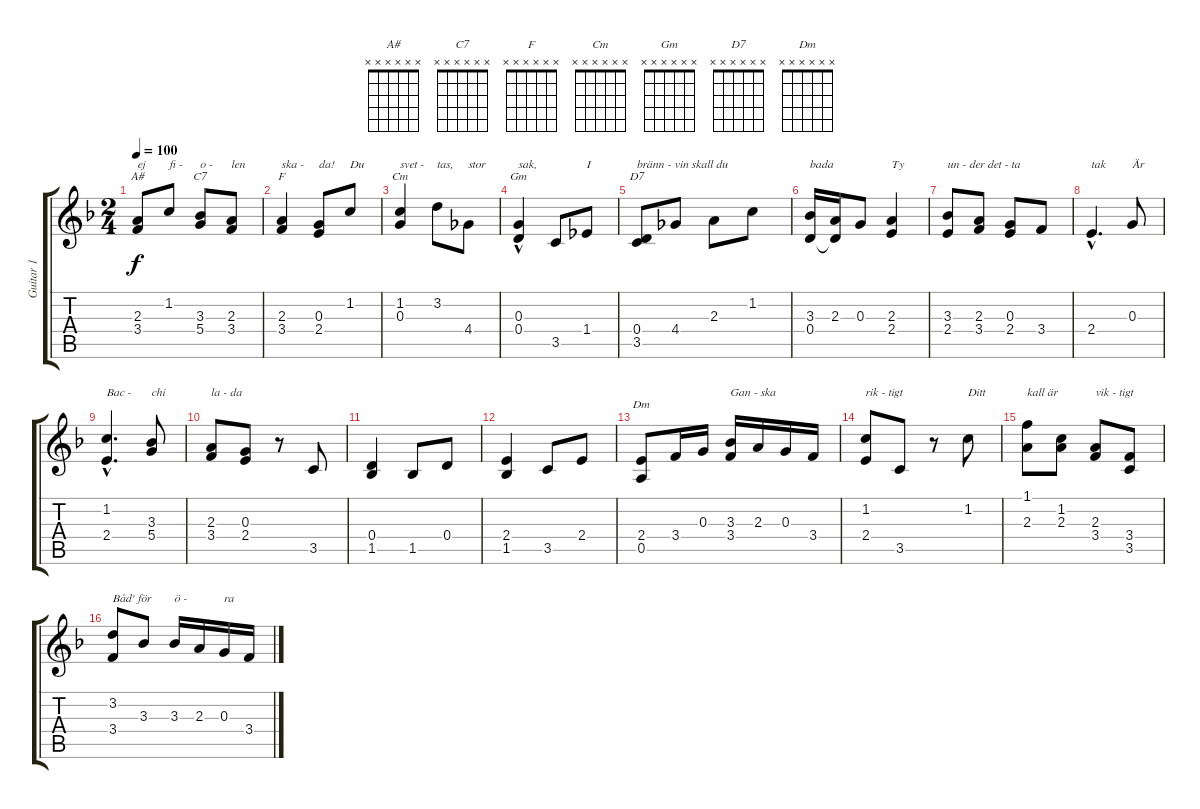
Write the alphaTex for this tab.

\track ("Guitar 1" "Guitar 1") {instrument acousticguitarnylon}
\staff {score tabs}
\tuning (E4 B3 G3 D3 A2 E2) {hide}
\chord ("A#" x x x x x x) {firstfret 0}
\chord ("C7" x x x x x x) {firstfret 0}
\chord ("F" x x x x x x) {firstfret 0}
\chord ("Cm" x x x x x x) {firstfret 0}
\chord ("Gm" x x x x x x) {firstfret 0}
\chord ("D7" x x x x x x) {firstfret 0}
\chord ("Dm" x x x x x x) {firstfret 0}
\ts (2 4)
\tempo 100
\clef g2
\ks f
(2.3 3.4).8{ch "A#" txt "ej" dy f} 1.2.8{txt "fi - "} (3.3 5.4).8{ch "C7" txt "o - "} (2.3 3.4).8{txt "len"} |
(2.3 3.4).4{ch "F" txt "ska -"} (0.3 2.4).8{txt "da!"} 1.2.8{txt "Du "} |
(1.2 0.3).4{ch "Cm" txt "svet -"} 3.2.8{txt "tas,"} 4.4.8{txt "stor"} |
(0.3{hac} 0.4).4{ch "Gm" txt "sak,"} 3.5.8 1.4.8{txt "I"} |
(0.4 3.5).8{ch "D7" txt "bränn - vin skall du"} 4.4.8 2.3.8 1.2.8 |
(3.3 0.4).16{txt "bada"} (2.3 0.4{t}).16 0.3.8 (2.3 2.4).4{txt "Ty"} |
(3.3 2.4).8{txt "un - der det - ta"} (2.3 3.4).8 (0.3 2.4).8 3.4.8 |
2.4{hac}.4{d txt "tak"} 0.3.8{txt "Är"} |
(1.2{hac} 2.4{hac}).4{d txt "Bac -"} (3.3 5.4).8{txt "chi"} |
(2.3 3.4).8{txt "la - da"} (0.3 2.4).8 r.8 3.5.8 |
(0.4 1.5).4 1.5.8 0.4.8 |
(2.4 1.5).4 3.5.8 2.4.8 |
(2.4 0.5).8{ch "Dm"} 3.4.16 0.3.16 (3.3 3.4).16{txt "Gan - ska"} 2.3.16 0.3.16 3.4.16 |
(1.2 2.4).8{txt "rik - tigt"} 3.5.8 r.8 1.2.8{txt "Ditt"} |
(1.1 2.3).8{txt "kall är"} (1.2 2.3).8 (2.3 3.4).8{txt "vik - tigt"} (3.4 3.5).8 |
(3.2 3.4).8{txt "Båd' för"} 3.3.8 3.3.16{txt "ö - "} 2.3.16 0.3.16{txt "ra"} 3.4.16
